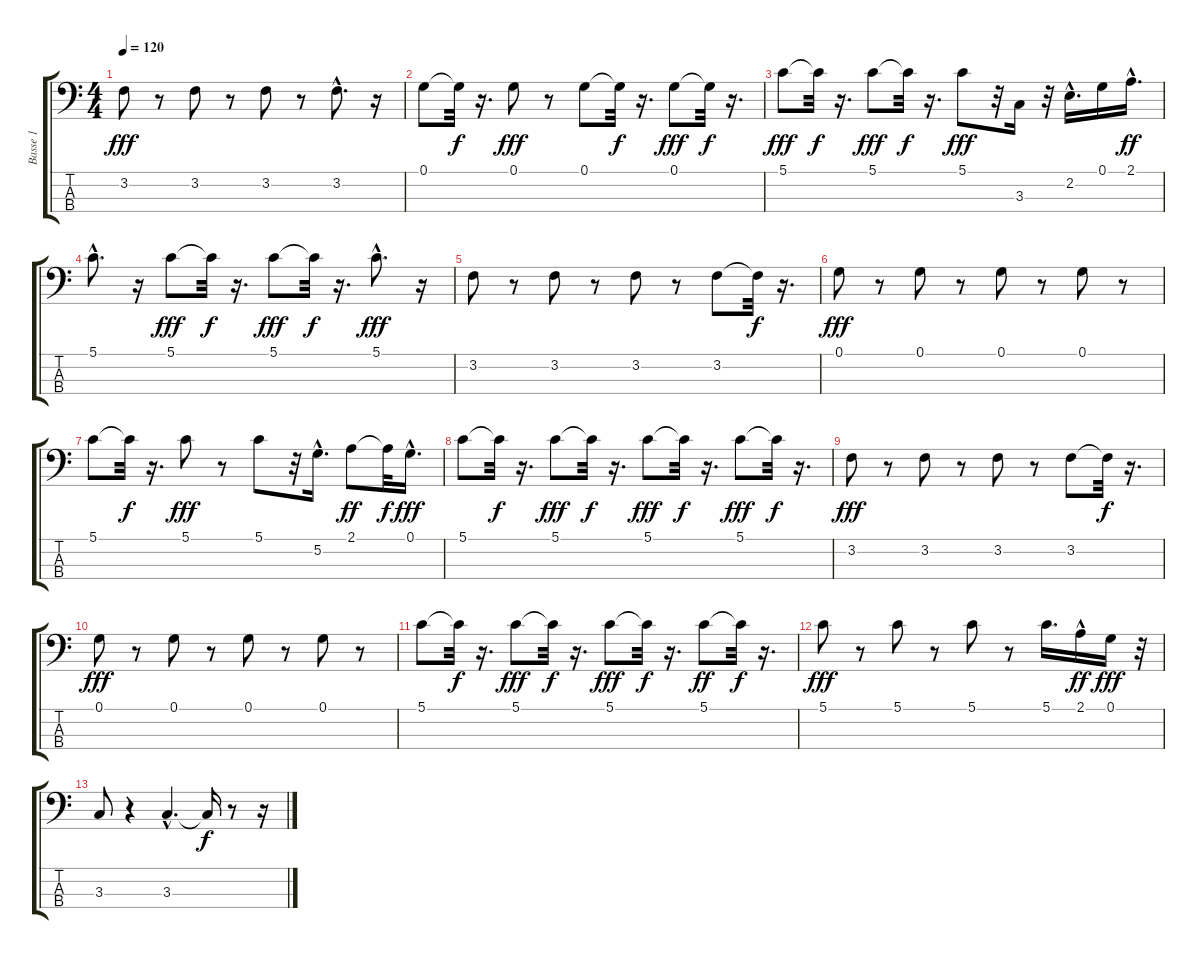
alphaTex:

\track ("Basse 1" "Basse 1") {instrument electricbassfinger}
\staff {score tabs}
\tuning (G2 D2 A1 E1) {hide}
\ts (4 4)
\tempo 120
\clef f4
\ks c
3.2.8{dy fff} r.8 3.2.8 r.8 3.2.8 r.8 3.2{hac}.8{d} r.16 |
0.1.8 0.1{t}.32{dy f} r.16{d} 0.1.8{dy fff} r.8 0.1.8 0.1{t}.32{dy f} r.16{d} 0.1.8{dy fff} 0.1{t}.32{dy f} r.16{d} |
5.1.8{dy fff} 5.1{t}.32{dy f} r.16{d} 5.1.8{dy fff} 5.1{t}.32{dy f} r.16{d} 5.1.8{dy fff} r.32 3.3.16 r.32 2.2{hac}.16{d} 0.1.16 2.1{hac}.16{d dy ff} |
5.1{hac}.8{d} r.16 5.1.8{dy fff} 5.1{t}.32{dy f} r.16{d} 5.1.8{dy fff} 5.1{t}.32{dy f} r.16{d} 5.1{hac}.8{d dy fff} r.16 |
3.2.8 r.8 3.2.8 r.8 3.2.8 r.8 3.2.8 3.2{t}.32{dy f} r.16{d} |
0.1.8{dy fff} r.8 0.1.8 r.8 0.1.8 r.8 0.1.8 r.8 |
5.1.8 5.1{t}.32{dy f} r.16{d} 5.1.8{dy fff} r.8 5.1.8 r.32 5.2{hac}.16{d} 2.1.8{dy ff} 2.1{t}.32{dy f} 0.1{hac}.16{d dy fff} |
5.1.8 5.1{t}.32{dy f} r.16{d} 5.1.8{dy fff} 5.1{t}.32{dy f} r.16{d} 5.1.8{dy fff} 5.1{t}.32{dy f} r.16{d} 5.1.8{dy fff} 5.1{t}.32{dy f} r.16{d} |
3.2.8{dy fff} r.8 3.2.8 r.8 3.2.8 r.8 3.2.8 3.2{t}.32{dy f} r.16{d} |
0.1.8{dy fff} r.8 0.1.8 r.8 0.1.8 r.8 0.1.8 r.8 |
5.1.8 5.1{t}.32{dy f} r.16{d} 5.1.8{dy fff} 5.1{t}.32{dy f} r.16{d} 5.1.8{dy fff} 5.1{t}.32{dy f} r.16{d} 5.1.8{dy ff} 5.1{t}.32{dy f} r.16{d} |
5.1.8{dy fff} r.8 5.1.8 r.8 5.1.8 r.8 5.1.16{d} 2.1{hac}.16{dy ff} 0.1.16{dy fff} r.32 |
3.3.8 r.4 3.3{hac}.4{d} 3.3{t}.16{dy f} r.8 r.16
